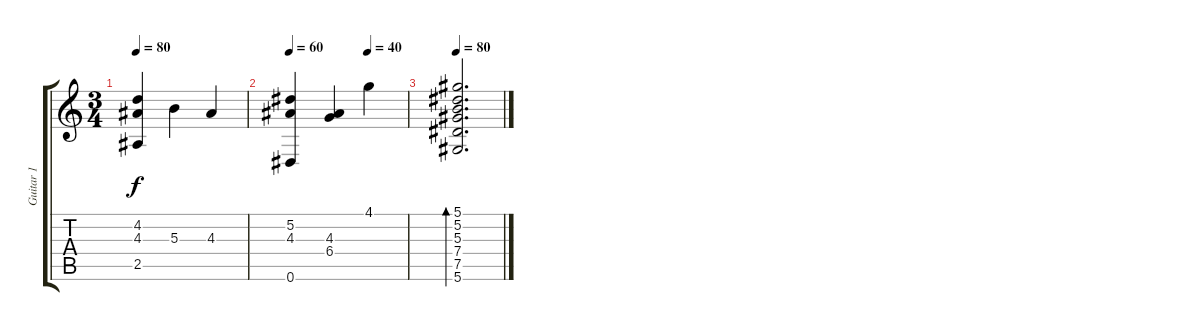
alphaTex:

\track ("Guitar 1" "Guitar 1") {instrument acousticguitarsteel}
\staff {score tabs}
\tuning (Eb4 Bb3 Gb3 Db3 Ab2 Eb2) {hide}
\ts (3 4)
\tempo 80
\clef g2
\ks c
(4.2 4.3 2.5).4{dy f} 5.3.4 4.3.4 |
\tempo 60
\tempo (40 0.6666666666666666)
(5.2 4.3 0.6).4 (4.3 6.4).4 4.1.4 |
\tempo 80
(5.1 5.2 5.3 7.4 7.5 5.6).2{d bd 60}
